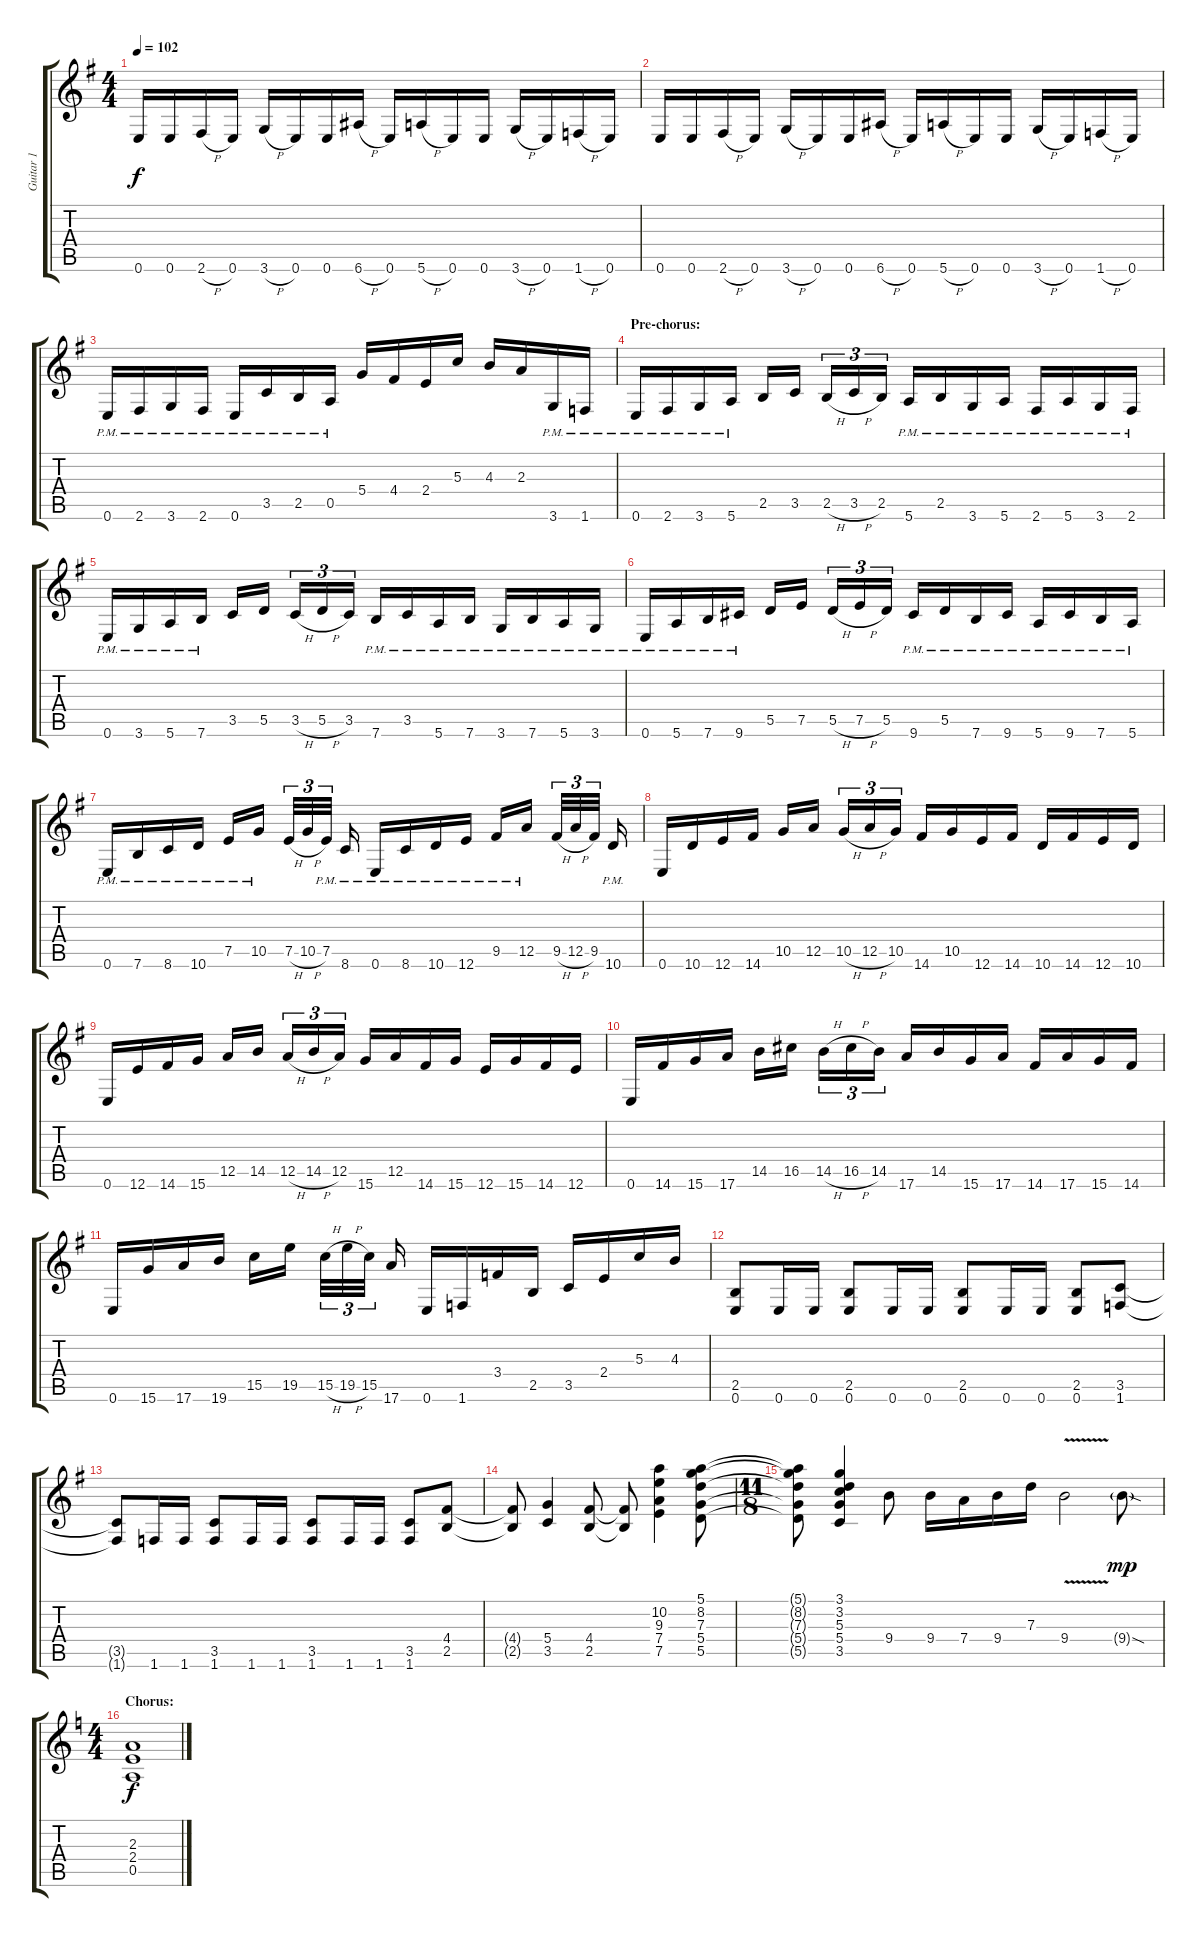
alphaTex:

\track ("Guitar 1" "Guitar 1") {instrument distortionguitar}
\staff {score tabs}
\tuning (E4 B3 G3 D3 A2 E2) {hide}
\ts (4 4)
\tempo 102
\clef g2
\ks eminor
0.6.16{dy f} 0.6.16 2.6{h}.16 0.6.16 3.6{h}.16 0.6.16 0.6.16 6.6{h}.16 0.6.16 5.6{h}.16 0.6.16 0.6.16 3.6{h}.16 0.6.16 1.6{h}.16 0.6.16 |
0.6.16 0.6.16 2.6{h}.16 0.6.16 3.6{h}.16 0.6.16 0.6.16 6.6{h}.16 0.6.16 5.6{h}.16 0.6.16 0.6.16 3.6{h}.16 0.6.16 1.6{h}.16 0.6.16 |
0.6{pm}.16 2.6{pm}.16 3.6{pm}.16 2.6{pm}.16 0.6{pm}.16 3.5{pm}.16 2.5{pm}.16 0.5{pm}.16 5.4.16 4.4.16 2.4.16 5.3.16 4.3.16 2.3.16 3.6{pm}.16 1.6{pm}.16 |
\section ("" "Pre-chorus:")
0.6{pm}.16 2.6{pm}.16 3.6{pm}.16 5.6{pm}.16 2.5.16 3.5.16{beam splitsecondary} 2.5{h}.16{tu (3 2)} 3.5{h}.16{tu (3 2)} 2.5.16{tu (3 2)} 5.6{pm}.16 2.5{pm}.16 3.6{pm}.16 5.6{pm}.16 2.6{pm}.16 5.6{pm}.16 3.6{pm}.16 2.6{pm}.16 |
0.6{pm}.16 3.6{pm}.16 5.6{pm}.16 7.6{pm}.16 3.5.16 5.5.16{beam splitsecondary} 3.5{h}.16{tu (3 2)} 5.5{h}.16{tu (3 2)} 3.5.16{tu (3 2)} 7.6{pm}.16 3.5{pm}.16 5.6{pm}.16 7.6{pm}.16 3.6{pm}.16 7.6{pm}.16 5.6{pm}.16 3.6{pm}.16 |
0.6{pm}.16 5.6{pm}.16 7.6{pm}.16 9.6{pm}.16 5.5.16 7.5.16{beam splitsecondary} 5.5{h}.16{tu (3 2)} 7.5{h}.16{tu (3 2)} 5.5.16{tu (3 2)} 9.6{pm}.16 5.5{pm}.16 7.6{pm}.16 9.6{pm}.16 5.6{pm}.16 9.6{pm}.16 7.6{pm}.16 5.6{pm}.16 |
0.6{pm}.16 7.6{pm}.16 8.6{pm}.16 10.6{pm}.16 7.5{pm}.16 10.5{pm}.16{beam splitsecondary} 7.5{h}.32{tu (3 2)} 10.5{h}.32{tu (3 2)} 7.5{pm}.32{tu (3 2) beam splitsecondary} 8.6{pm}.16 0.6{pm}.16 8.6{pm}.16 10.6{pm}.16 12.6{pm}.16 9.5{pm}.16 12.5{pm}.16{beam splitsecondary} 9.5{h}.32{tu (3 2)} 12.5{h}.32{tu (3 2)} 9.5.32{tu (3 2) beam splitsecondary} 10.6{pm}.16 |
0.6.16 10.6.16 12.6.16 14.6.16 10.5.16 12.5.16{beam splitsecondary} 10.5{h}.16{tu (3 2)} 12.5{h}.16{tu (3 2)} 10.5.16{tu (3 2)} 14.6.16 10.5.16 12.6.16 14.6.16 10.6.16 14.6.16 12.6.16 10.6.16 |
0.6.16 12.6.16 14.6.16 15.6.16 12.5.16 14.5.16{beam splitsecondary} 12.5{h}.16{tu (3 2)} 14.5{h}.16{tu (3 2)} 12.5.16{tu (3 2)} 15.6.16 12.5.16 14.6.16 15.6.16 12.6.16 15.6.16 14.6.16 12.6.16 |
0.6.16 14.6.16 15.6.16 17.6.16 14.5.16 16.5.16{beam splitsecondary} 14.5{h}.16{tu (3 2)} 16.5{h}.16{tu (3 2)} 14.5.16{tu (3 2)} 17.6.16 14.5.16 15.6.16 17.6.16 14.6.16 17.6.16 15.6.16 14.6.16 |
0.6.16 15.6.16 17.6.16 19.6.16 15.5.16 19.5.16{beam splitsecondary} 15.5{h}.32{tu (3 2)} 19.5{h}.32{tu (3 2)} 15.5.32{tu (3 2) beam splitsecondary} 17.6.16 0.6.16 1.6.16 3.4.16 2.5.16 3.5.16 2.4.16 5.3.16 4.3.16 |
(2.5 0.6).8 0.6.16 0.6.16 (2.5 0.6).8 0.6.16 0.6.16 (2.5 0.6).8 0.6.16 0.6.16 (2.5 0.6).8 (3.5 1.6).8 |
(3.5{t} 1.6{t}).8 1.6.16 1.6.16 (3.5 1.6).8 1.6.16 1.6.16 (3.5 1.6).8 1.6.16 1.6.16 (3.5 1.6).8 (4.4 2.5).8 |
(4.4{t} 2.5{t}).8 (5.4 3.5).4 (4.4 2.5).8 (4.4{t} 2.5{t}).8 (10.2 9.3 7.4 7.5).4 (5.1 8.2 7.3 5.4 5.5).8 |
\ts (11 8)
(5.1{t} 8.2{t} 7.3{t} 5.4{t} 5.5{t}).8 (3.1 3.2 5.3 5.4 3.5).4 9.4.8 9.4.16 7.4.16 9.4.16 7.3.16 9.4{v}.2 9.4{sod g}.8{dy mp} |
\ts (4 4)
\section ("" "Chorus:")
\ks c
(2.3 2.4 0.5).1{dy f}
